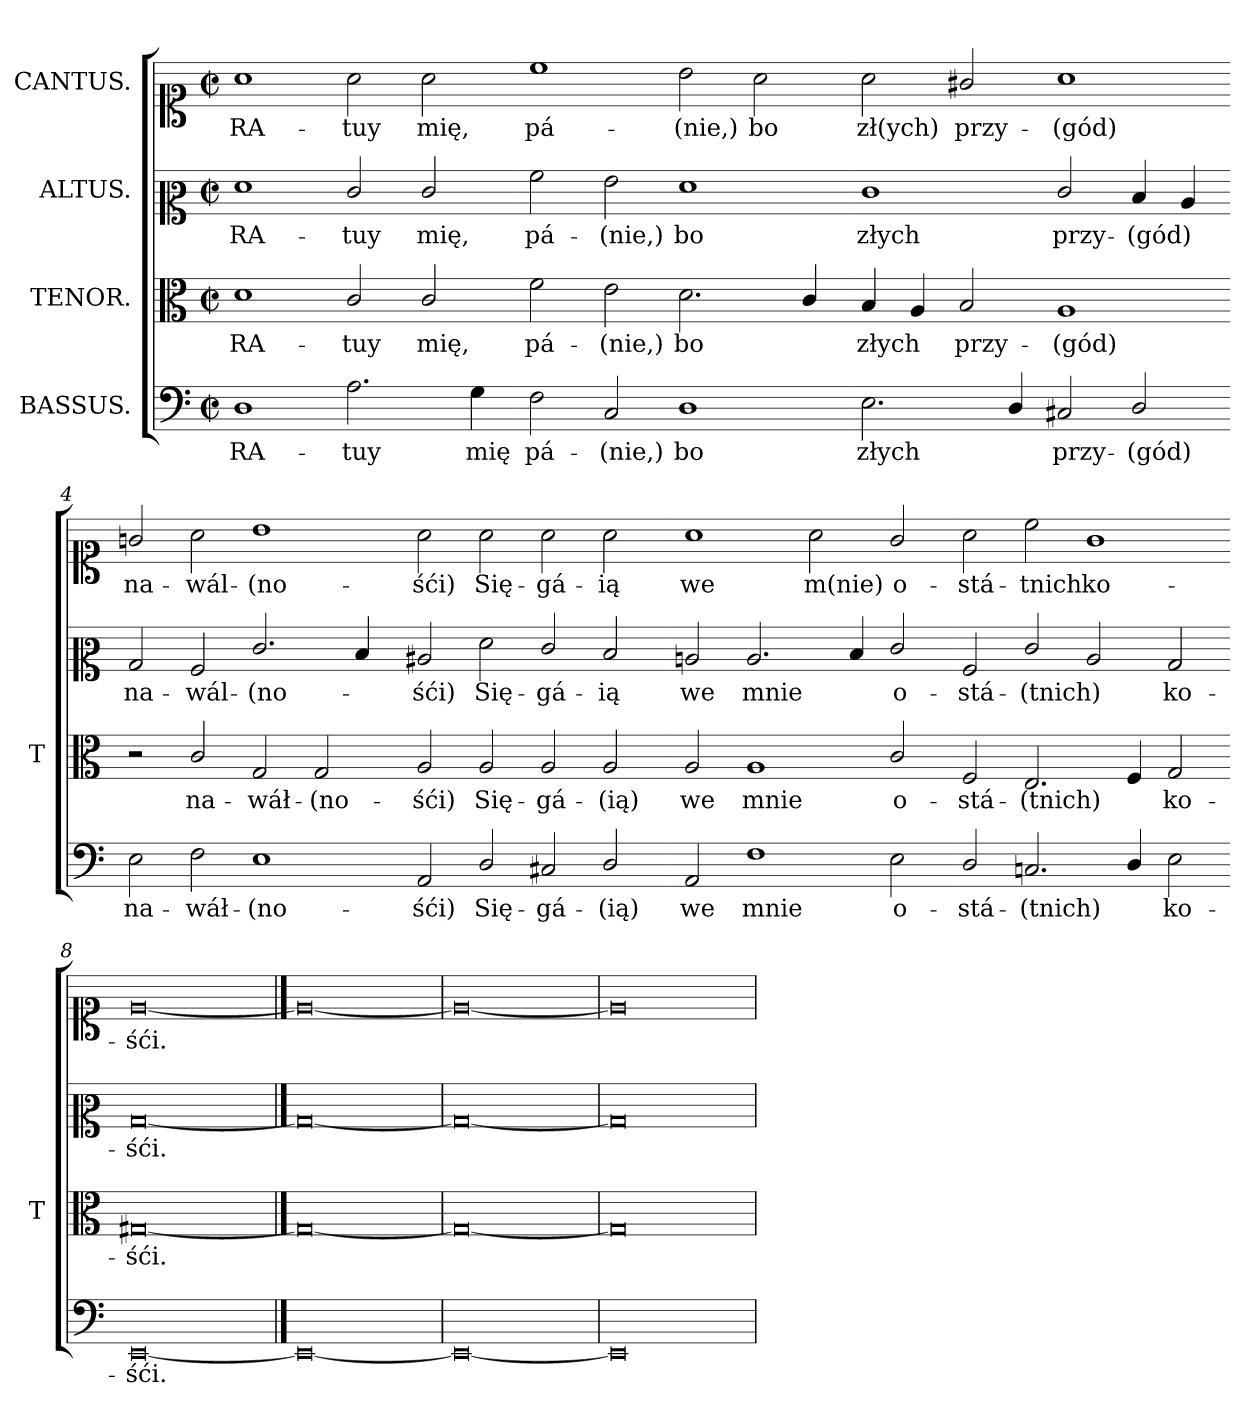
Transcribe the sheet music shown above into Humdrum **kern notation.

**kern	**text	**kern	**text	**kern	**text	**kern	**text
*part4	*part4	*part3	*part3	*part2	*part2	*part1	*part1
*staff4	*staff4	*staff3	*staff3	*staff2	*staff2	*staff1	*staff1
*I"BASSUS.	*	*I"TENOR.	*	*I"ALTUS.	*	*I"CANTUS.	*
*	*	*I'T	*	*	*	*	*
*clefF4	*	*clefC3	*	*clefC2	*	*clefC1	*
*k[]	*	*k[]	*	*k[]	*	*k[]	*
*M2/1	*	*M2/1	*	*M2/1	*	*M2/1	*
*met(c|)	*	*met(c|)	*	*met(c|)	*	*met(c|)	*
=1	=1	=1	=1	=1	=1	=1	=1
1D/	RA-	1d\	RA-	1f\	RA-	1a\	RA-
2.A\	-tuy	2c/	-tuy	2e/	-tuy	2a\	-tuy
.	.	2c/	mię,	2e/	mię,	2a\	mię,
4G\	mię	.	.	.	.	.	.
=2-	=2-	=2-	=2-	=2-	=2-	=2-	=2-
2F\	pá-	2f\	pá-	2a\	pá-	1cc\	pá-
2C/	-(nie,)	2e\	-(nie,)	2g\	-(nie,)	.	.
1D/	bo	2.d\	bo	1f\	bo	2b\	-(nie,)
.	.	.	.	.	.	2a\	bo
.	.	4c/	.	.	.	.	.
=3-	=3-	=3-	=3-	=3-	=3-	=3-	=3-
2.E\	złych	4B/	złych	1e\	złych	2a\	zł(ych)
.	.	4A/	.	.	.	.	.
.	.	2B/	przy-	.	.	2g#X/	przy-
4D/	.	.	.	.	.	.	.
2C#X/	przy-	1A/	-(gód)	2e/	przy-	1a\	-(gód)
2D/	-(gód)	.	.	4d/	-(gód)	.	.
.	.	.	.	4c/	.	.	.
=4-	=4-	=4-	=4-	=4-	=4-	=4-	=4-
2E\	na-	2r	.	2B/	na-	2gn/	na-
2F\	-wáł-	2c/	na-	2A/	-wál--	2a\	-wál-
1E\	-(no-	2G/	-wáł-	2.e/	-(no-	1b\	-(no-
.	.	2G/	-(no-	.	.	.	.
.	.	.	.	4d/	.	.	.
=5-	=5-	=5-	=5-	=5-	=5-	=5-	=5-
2AA/	-śći)	2A/	-śći)	2c#X/	-śći)	2a\	-śći)
2D/	Się-	2A/	Się-	2f\	Się-	2a\	Się-
2C#X/	-gá-	2A/	-gá-	2e/	-gá-	2a\	-gá-
2D/	-(ią)	2A/	-(ią)	2d/	-ią	2a\	-ią
=6-	=6-	=6-	=6-	=6-	=6-	=6-	=6-
2AA/	we	2A/	we	2cn/	we	1a\	we
1F\	mnie	1A/	mnie	2.c/	mnie	.	.
.	.	.	.	.	.	2a\	m(nie)
.	.	.	.	4d/	.	.	.
2E\	o-	2c/	o-	2e/	o-	2g/	o-
=7-	=7-	=7-	=7-	=7-	=7-	=7-	=7-
2D/	-stá-	2F/	-stá-	2A/	-stá-	2a\	-stá-
2.Cn/	-(tnich)	2.E/	-(tnich)	2e/	-(tnich)	2cc\	-tnich
.	.	.	.	2c/	.	1g\	ko-
4D/	.	4F/	.	.	.	.	.
2E\	ko-	2G/	ko-	2B/	ko-	.	.
=8-	=8-	=8-	=8-	=8-	=8-	=8-	=8-
[0EE/	-śći.	[0G#X/	-śći.	[0B/	-śći.	[0e/	-śći.
==9	==9	==9	==9	==9	==9	==9	==9
0EE/_	.	0G#/_	.	0B/_	.	0e/_	.
=10	=10	=10	=10	=10	=10	=10	=10
0EE/_	.	0G#/_	.	0B/_	.	0e/_	.
=11	=11	=11	=11	=11	=11	=11	=11
0EE/]	.	0G#/]	.	0B/]	.	0e/]	.
=	=	=	=	=	=	=	=
*-	*-	*-	*-	*-	*-	*-	*-
